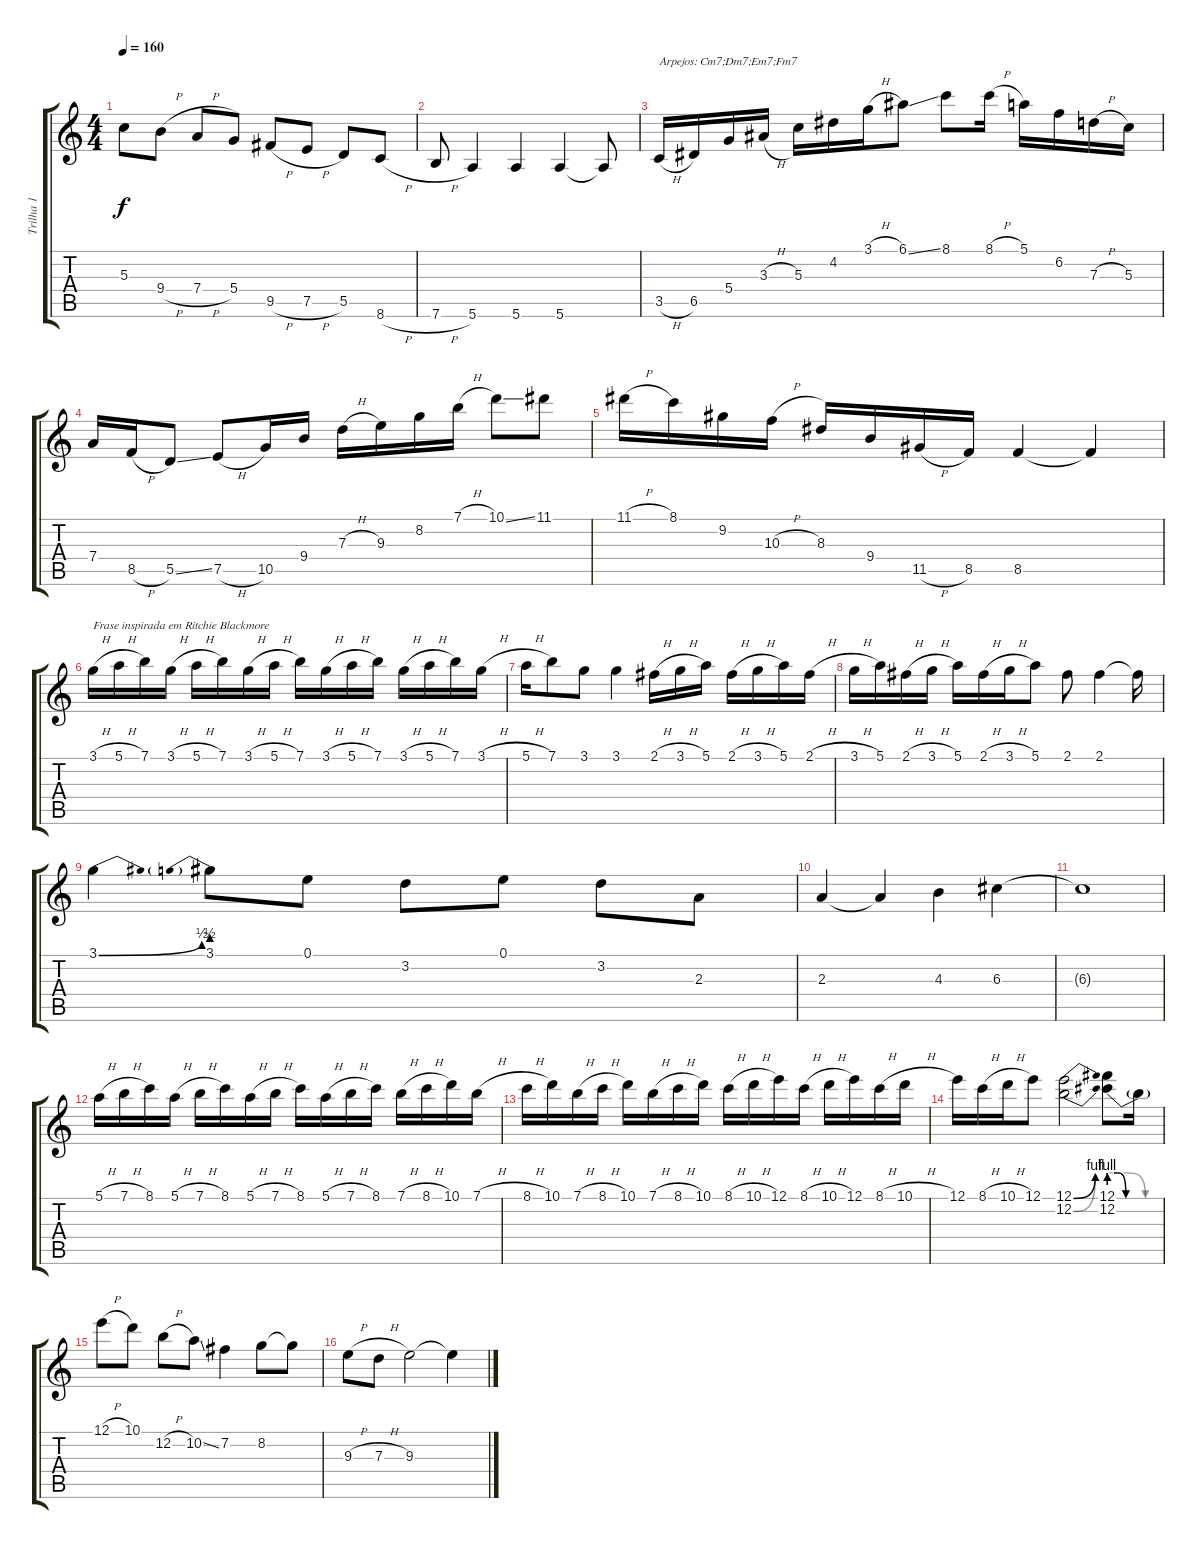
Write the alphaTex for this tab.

\track ("Trilha 1" "Trilha 1") {instrument distortionguitar}
\staff {score tabs}
\tuning (E4 B3 G3 D3 A2 E2) {hide}
\ts (4 4)
\tempo 160
\clef g2
\ks c
5.3.8{dy f} 9.4{h}.8 7.4{h}.8 5.4.8 9.5{h}.8 7.5{h}.8 5.5.8 8.6{h}.8 |
7.6{h}.8 5.6.4 5.6.4 5.6.4 5.6{t}.8 |
3.5{h}.16{txt "Arpejos: Cm7;Dm7;Em7;Fm7"} 6.5.16 5.4.16 3.3{h}.16 5.3.16 4.2.16 3.1{h}.16 6.1{ss}.8 8.1.8 8.1{h}.16 5.1.16 6.2.16 7.3{h}.16 5.3.16 |
7.4.16 8.5{h}.16 5.5{ss}.8 7.5{h}.8 10.5.16 9.4.16 7.3{h}.16 9.3.16 8.2.16 7.1{h}.16 10.1{ss}.8 11.1.8 |
11.1{h}.16 8.1.16 9.2.16 10.3{h}.16 8.3.16 9.4.16 11.5{h}.16 8.5.16 8.5.4 8.5{t}.4 |
3.1{h}.16{txt "Frase inspirada em Ritchie Blackmore"} 5.1{h}.16 7.1.16 3.1{h}.16 5.1{h}.16 7.1.16 3.1{h}.16 5.1{h}.16 7.1.16 3.1{h}.16 5.1{h}.16 7.1.16 3.1{h}.16 5.1{h}.16 7.1.16 3.1{h}.16 |
5.1{h}.16 7.1.8 3.1.8 3.1.4 2.1{h}.16 3.1{h}.16 5.1.16 2.1{h}.16 3.1{h}.16 5.1.16 2.1{h}.16 |
3.1{h}.16 5.1.16 2.1{h}.16 3.1{h}.16 5.1.16 2.1{h}.16 3.1{h}.16 5.1.8 2.1.8 2.1.4 2.1{t}.16 |
3.1{be (bend 0 0 60 2)}.4 3.1{be (prebend 0 2 60 2)}.8 0.1.8 3.2.8 0.1.8 3.2.8 2.3.8 |
2.3.4 2.3{t}.4 4.3.4 6.3.4 |
6.3{t}.1 |
5.1{h}.16 7.1{h}.16 8.1.16 5.1{h}.16 7.1{h}.16 8.1.16 5.1{h}.16 7.1{h}.16 8.1.16 5.1{h}.16 7.1{h}.16 8.1.16 7.1{h}.16 8.1{h}.16 10.1.16 7.1{h}.16 |
8.1{h}.16 10.1.16 7.1{h}.16 8.1{h}.16 10.1.16 7.1{h}.16 8.1{h}.16 10.1.16 8.1{h}.16 10.1{h}.16 12.1.16 8.1{h}.16 10.1{h}.16 12.1.16 8.1{h}.16 10.1{h}.16 |
12.1.16 8.1{h}.16 10.1{h}.16 12.1.8 (12.1{be (bend 0 0 60 4)} 12.2{be (bend 0 0 60 4)}).2 (12.1{be (custom 0 4 20 4 40 0 60 0)} 12.2{be (custom 0 4 20 4 40 0 60 0)}).8 12.2{t}.16 |
12.1{h}.8 10.1.8 12.2{h}.8 10.2{ss}.8 7.2.4 8.2.8 8.2{t}.8 |
9.3{h}.8 7.3{h}.8 9.3.2 9.3{t}.4
